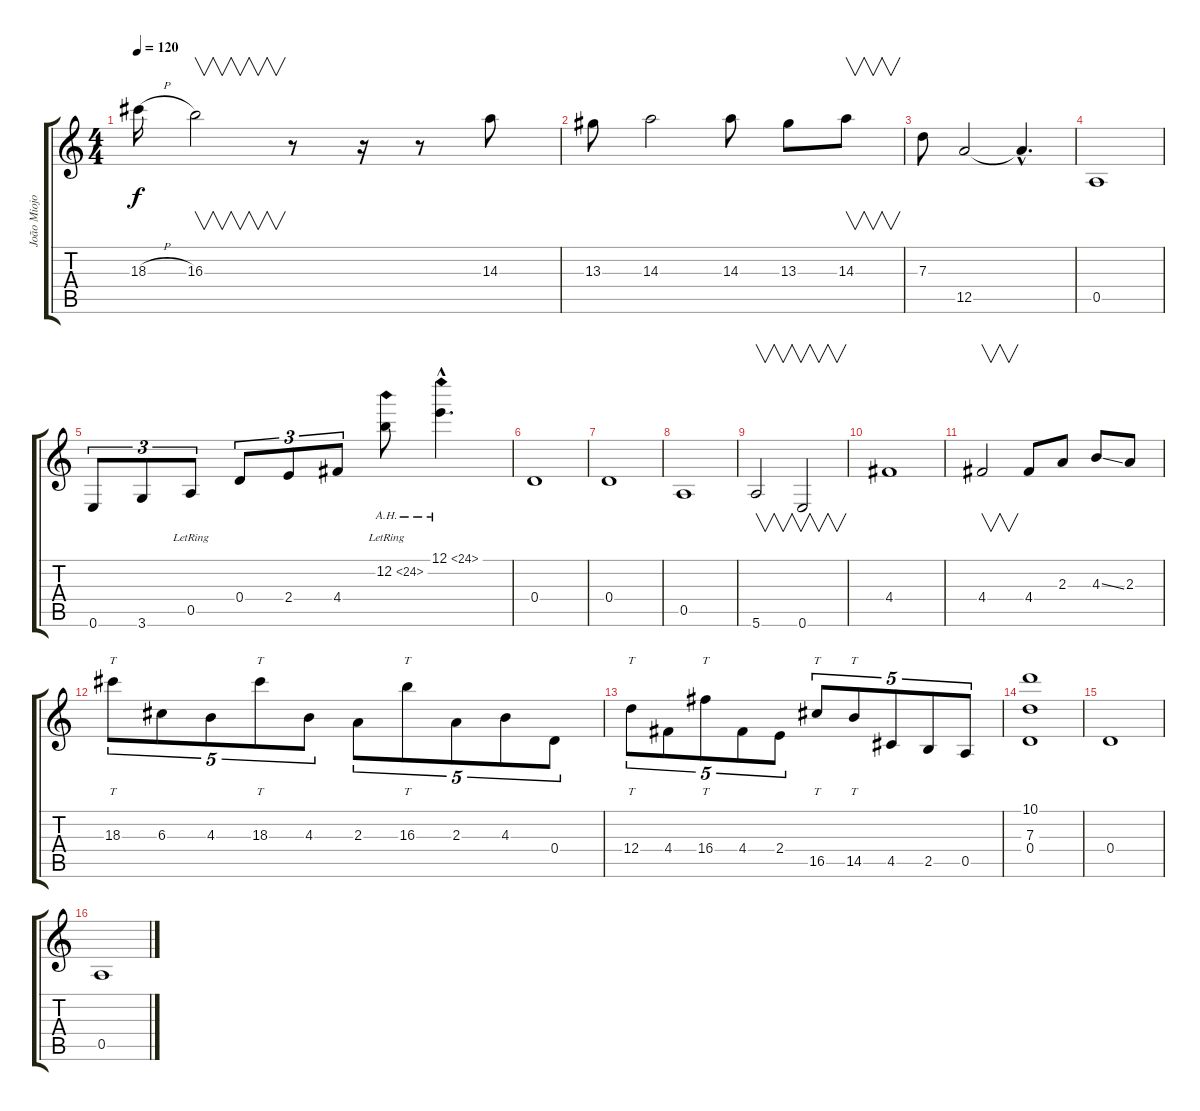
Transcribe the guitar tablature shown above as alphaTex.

\track ("João Miojo" "João Miojo") {instrument electricbassfinger}
\staff {score tabs}
\tuning (E4 B3 G3 D3 A2 E2) {hide}
\ts (4 4)
\tempo 120
\clef g2
\ks c
18.3{h}.16{dy f} 16.3.2{v} r.8 r.16 r.8 14.3.8 |
13.3.8 14.3.2 14.3.8 13.3.8 14.3.8{v} |
7.3.8 12.5.2 12.5{hac t}.4{d} |
0.5.1 |
0.6.8{tu (3 2)} 3.6.8{tu (3 2)} 0.5{lr}.8{tu (3 2)} 0.4.8{tu (3 2)} 2.4.8{tu (3 2)} 4.4.8{tu (3 2)} 12.2{ah 12 lr}.8 12.1{ah 12 hac}.4{d} |
0.4.1 |
0.4.1 |
0.5.1 |
5.6.2{v} 0.6.2{v} |
4.4.1 |
4.4.2{v} 4.4.8 2.3.8 4.3{ss}.8 2.3.8 |
18.3.8{tt tu (5 4)} 6.3.8{tu (5 4)} 4.3.8{tu (5 4)} 18.3.8{tt tu (5 4)} 4.3.8{tu (5 4)} 2.3.8{tu (5 4)} 16.3.8{tt tu (5 4)} 2.3.8{tu (5 4)} 4.3.8{tu (5 4)} 0.4.8{tu (5 4)} |
12.4.8{tt tu (5 4)} 4.4.8{tu (5 4)} 16.4.8{tt tu (5 4)} 4.4.8{tu (5 4)} 2.4.8{tu (5 4)} 16.5.8{tt tu (5 4)} 14.5.8{tt tu (5 4)} 4.5.8{tu (5 4)} 2.5.8{tu (5 4)} 0.5.8{tu (5 4)} |
(10.1 7.3 0.4).1{volume 9} |
0.4.1{volume 7} |
0.5.1{volume 6}
